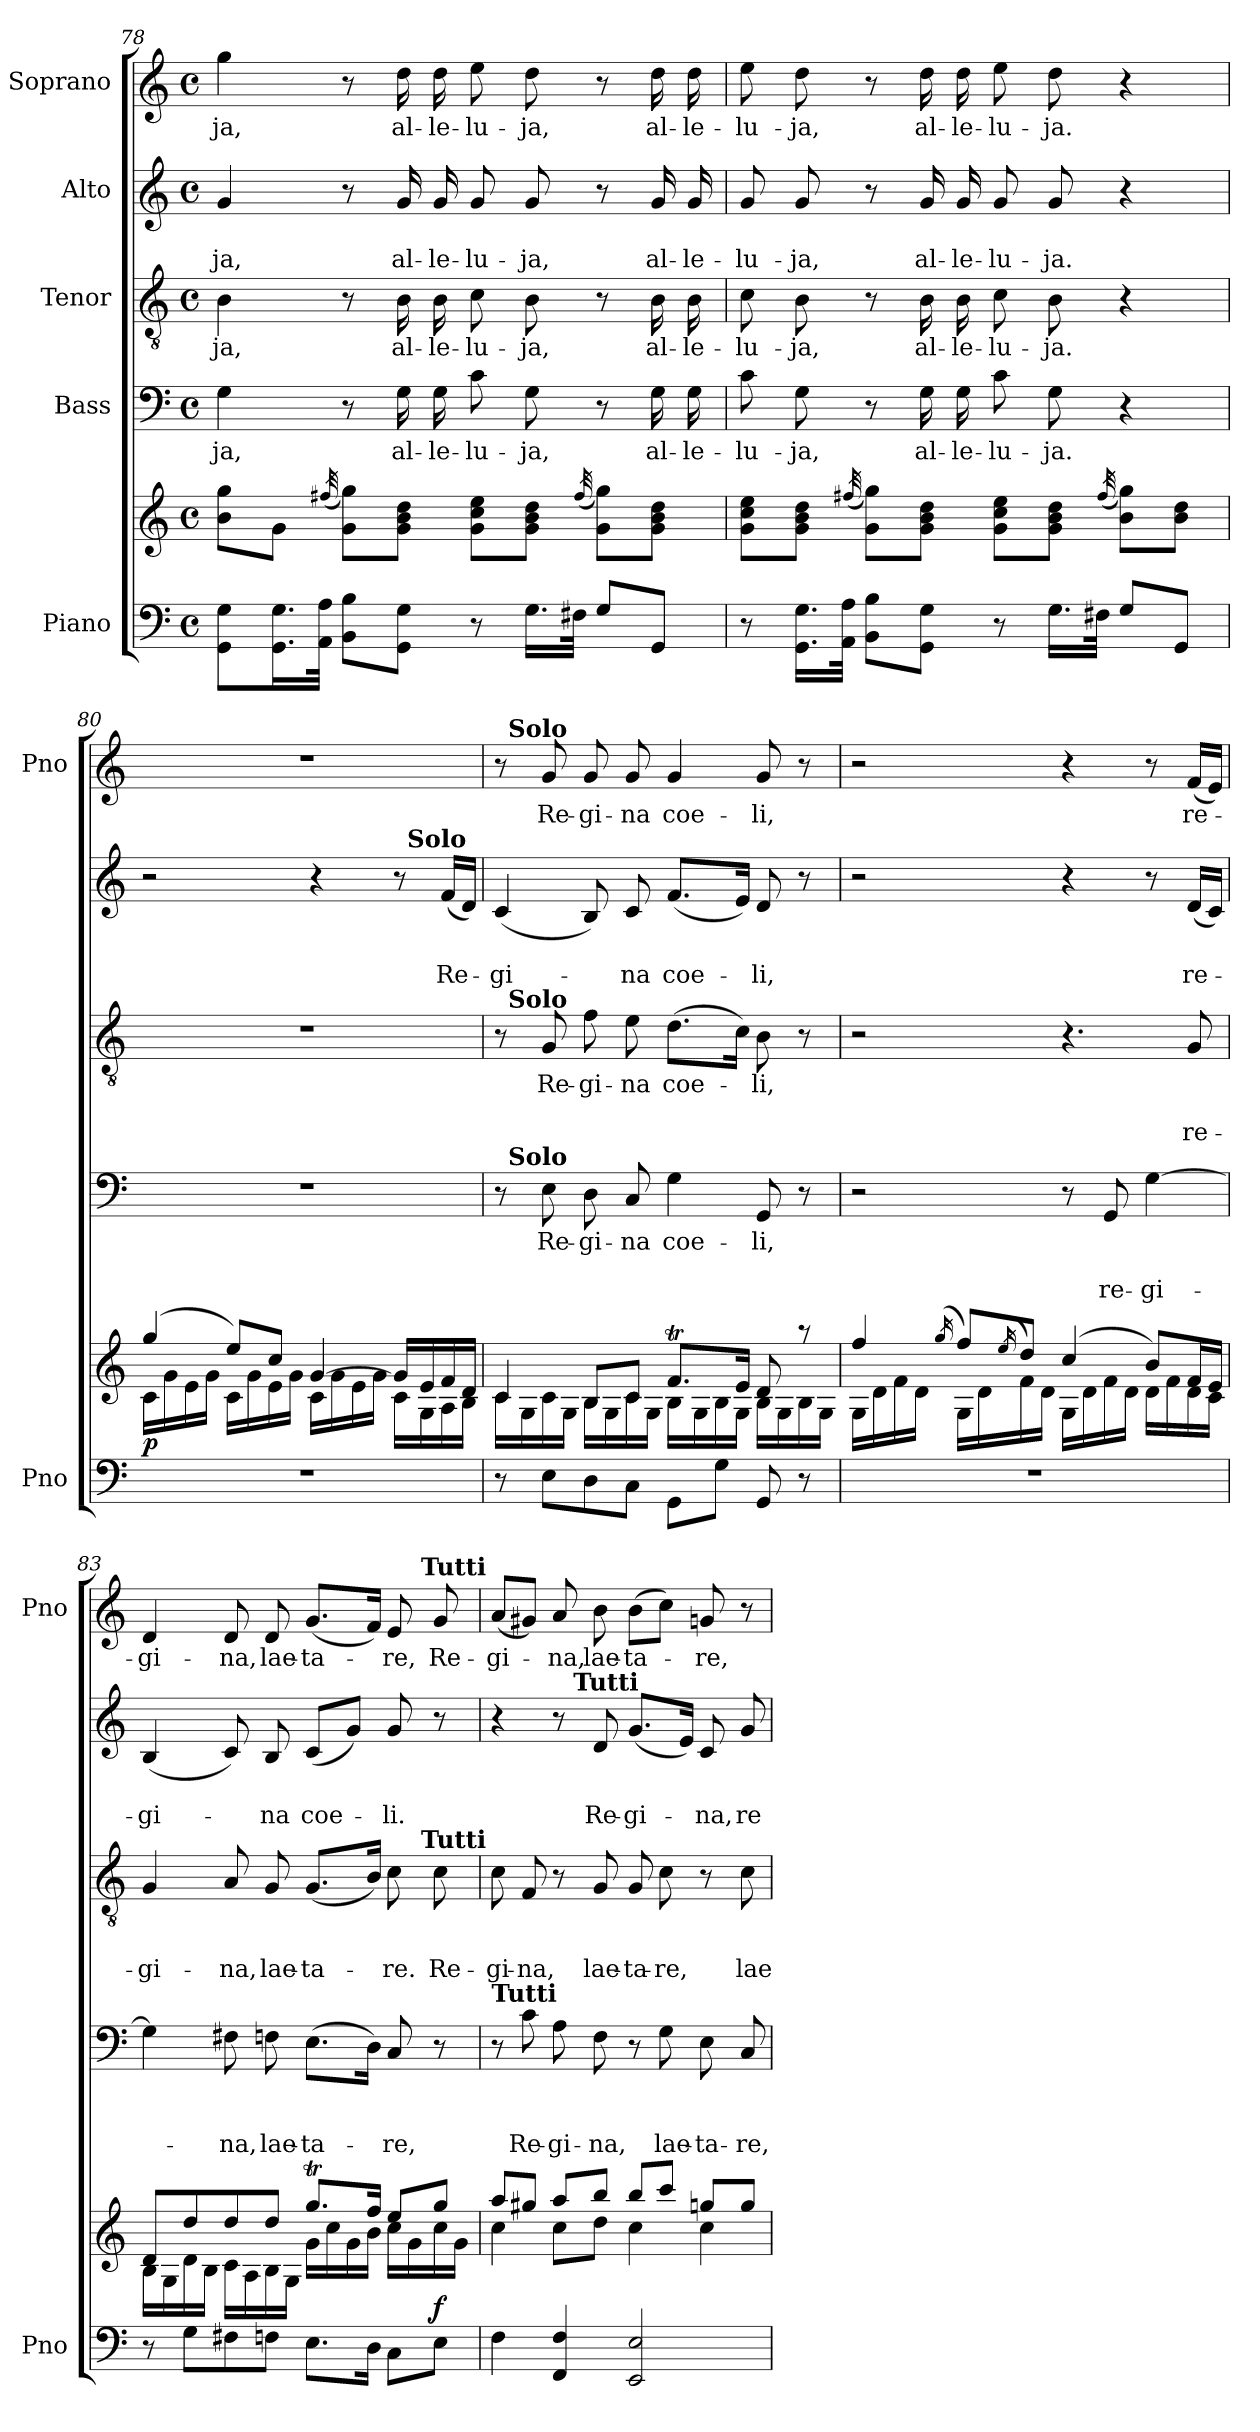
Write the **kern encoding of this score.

**kern	**kern	**dynam	**kern	**text	**text	**text	**kern	**text	**text	**text	**kern	**text	**text	**kern	**text
*part5	*part5	*part5	*part4	*part4	*part4	*part4	*part3	*part3	*part3	*part3	*part2	*part2	*part2	*part1	*part1
*staff6	*staff5	*staff5/6	*staff4	*staff4	*staff4	*staff4	*staff3	*staff3	*staff3	*staff3	*staff2	*staff2	*staff2	*staff1	*staff1
*I"Piano	*	*	*I"Bass	*	*	*	*I"Tenor	*	*	*	*I"Alto	*	*	*I"Soprano	*
*I'Pno	*	*	*	*	*	*	*	*	*	*	*	*	*	*I'Pno	*
*clefF4	*clefG2	*	*clefF4	*	*	*	*clefGv2	*	*	*	*clefG2	*	*	*clefG2	*
*k[]	*k[]	*	*k[]	*	*	*	*k[]	*	*	*	*k[]	*	*	*k[]	*
*C:	*C:	*	*C:	*	*	*	*C:	*	*	*	*C:	*	*	*C:	*
*M4/4	*M4/4	*	*M4/4	*	*	*	*M4/4	*	*	*	*M4/4	*	*	*M4/4	*
*met(c)	*met(c)	*	*met(c)	*	*	*	*met(c)	*	*	*	*met(c)	*	*	*met(c)	*
=78	=78	=78	=78	=78	=78	=78	=78	=78	=78	=78	=78	=78	=78	=78	=78
8GG\ 8G\L	8b\ 8gg\L	.	4G\	-ja,	.	.	4B\	-ja,	.	.	4g/	.	-ja,	4gg\	-ja,
16.GG\ 16.G\L	8g\J	.	.	.	.	.	.	.	.	.	.	.	.	.	.
32AA\ 32A\JJk	.	.	.	.	.	.	.	.	.	.	.	.	.	.	.
.	(32qff#X/	.	.	.	.	.	.	.	.	.	.	.	.	.	.
8BB\ 8B\L	8g\ 8gg\L)	.	8r	.	.	.	8r	.	.	.	8r	.	.	8r	.
8GG\ 8G\J	8g\ 8b\ 8dd\J	.	16G\	al-	.	.	16B\	al-	.	.	16g/	.	al-	16dd\	al-
.	.	.	16G\	-le-	.	.	16B\	-le-	.	.	16g/	.	-le-	16dd\	-le-
8r	8g\ 8cc\ 8ee\L	.	8c\	-lu-	.	.	8c\	-lu-	.	.	8g/	.	-lu-	8ee\	-lu-
16.G\LL	8g\ 8b\ 8dd\J	.	8G\	-ja,	.	.	8B\	-ja,	.	.	8g/	.	-ja,	8dd\	-ja,
32F#X\JJk	.	.	.	.	.	.	.	.	.	.	.	.	.	.	.
.	(32qff#/	.	.	.	.	.	.	.	.	.	.	.	.	.	.
8G/L	8g\ 8gg\L)	.	8r	.	.	.	8r	.	.	.	8r	.	.	8r	.
8GG/J	8g\ 8b\ 8dd\J	.	16G\	al-	.	.	16B\	al-	.	.	16g/	.	al-	16dd\	al-
.	.	.	16G\	-le-	.	.	16B\	-le-	.	.	16g/	.	-le-	16dd\	-le-
!!LO:PB:g=z
=79	=79	=79	=79	=79	=79	=79	=79	=79	=79	=79	=79	=79	=79	=79	=79
8r	8g\ 8cc\ 8ee\L	.	8c\	-­lu-	.	.	8c\	-­lu-	.	.	8g/	.	-­lu-	8ee\	-­lu-
16.GG\ 16.G\LL	8g\ 8b\ 8dd\J	.	8G\	-ja,	.	.	8B\	-ja,	.	.	8g/	.	-ja,	8dd\	-ja,
32AA\ 32A\JJk	.	.	.	.	.	.	.	.	.	.	.	.	.	.	.
.	(32qff#X/	.	.	.	.	.	.	.	.	.	.	.	.	.	.
8BB\ 8B\L	8g\ 8gg\L)	.	8r	.	.	.	8r	.	.	.	8r	.	.	8r	.
8GG\ 8G\J	8g\ 8b\ 8dd\J	.	16G\	al-	.	.	16B\	al-	.	.	16g/	.	al-	16dd\	al-
.	.	.	16G\	-le-	.	.	16B\	-le-	.	.	16g/	.	-le-	16dd\	-le-
8r	8g\ 8cc\ 8ee\L	.	8c\	-lu-	.	.	8c\	-lu-	.	.	8g/	.	-lu-	8ee\	-lu-
16.G\LL	8g\ 8b\ 8dd\J	.	8G\	-ja.	.	.	8B\	-ja.	.	.	8g/	.	-ja.	8dd\	-ja.
32F#X\JJk	.	.	.	.	.	.	.	.	.	.	.	.	.	.	.
.	(32qff#/	.	.	.	.	.	.	.	.	.	.	.	.	.	.
8G/L	8b\ 8gg\L)	.	4r	.	.	.	4r	.	.	.	4r	.	.	4r	.
8GG/J	8b\ 8dd\J	.	.	.	.	.	.	.	.	.	.	.	.	.	.
=80	=80	=80	=80	=80	=80	=80	=80	=80	=80	=80	=80	=80	=80	=80	=80
*	*^	*	*	*	*	*	*	*	*	*	*	*	*	*	*
!	!	!	!LO:DY:a=2	!	!	!	!	!	!	!	!	!	!	!	!	!
*	*	*	*	*	*	*	*	*	*	*	*	*^	*	*	*	*
1r	(4gg/	16c\LL	p	1r	.	.	.	1r	.	.	.	2r	2ryy	.	.	1r	.
.	.	16g\	.	.	.	.	.	.	.	.	.	.	.	.	.	.	.
.	.	16e\	.	.	.	.	.	.	.	.	.	.	.	.	.	.	.
.	.	16g\JJ	.	.	.	.	.	.	.	.	.	.	.	.	.	.	.
.	8ee/L)	16c\LL	.	.	.	.	.	.	.	.	.	.	.	.	.	.	.
.	.	16g\	.	.	.	.	.	.	.	.	.	.	.	.	.	.	.
.	8cc/J	16e\	.	.	.	.	.	.	.	.	.	.	.	.	.	.	.
.	.	16g\JJ	.	.	.	.	.	.	.	.	.	.	.	.	.	.	.
.	[>4g/	16c\LL	.	.	.	.	.	.	.	.	.	4r	4ryy	.	.	.	.
.	.	16g\	.	.	.	.	.	.	.	.	.	.	.	.	.	.	.
.	.	16e\	.	.	.	.	.	.	.	.	.	.	.	.	.	.	.
.	.	16g\JJ	.	.	.	.	.	.	.	.	.	.	.	.	.	.	.
.	16g/LL]	16c\LL	.	.	.	.	.	.	.	.	.	8r	32ryy	.	.	.	.
!	!	!	!	!	!	!	!	!	!	!	!	!	!LO:TX:a:B:t=Solo	!	!	!	!
.	.	.	.	.	.	.	.	.	.	.	.	.	8..ryy	.	.	.	.
.	16e/	16G\	.	.	.	.	.	.	.	.	.	.	.	.	.	.	.
.	16f/	16A\	.	.	.	.	.	.	.	.	.	(16f/LL	.	.	Re-	.	.
.	16d/JJ	16B\JJ	.	.	.	.	.	.	.	.	.	16d/JJ)	.	.	.	.	.
*	*	*	*	*	*	*	*	*	*	*	*	*v	*v	*	*	*	*
=81	=81	=81	=81	=81	=81	=81	=81	=81	=81	=81	=81	=81	=81	=81	=81	=81
*	*	*	*	*^	*	*	*	*^	*	*	*	*	*	*	*^	*
8r	4c/	16c\LL	.	8r	32ryy	.	.	.	8r	32ryy	.	.	.	(4c/	.	-gi-	8r	32ryy	.
!	!	!	!	!	!	!	!	!	!	!	!	!	!	!	!	!	!	!LO:TX:a:B:t=Solo	!
!	!	!	!	!	!	!	!	!	!	!LO:TX:a:B:t=Solo	!	!	!	!	!	!	!	!	!
!	!	!	!	!	!LO:TX:a:B:t=Solo	!	!	!	!	!	!	!	!	!	!	!	!	!	!
.	.	.	.	.	2ryy	.	.	.	.	2ryy	.	.	.	.	.	.	.	2ryy	.
.	.	16G\	.	.	.	.	.	.	.	.	.	.	.	.	.	.	.	.	.
8E\L	.	16c\	.	8E\	.	Re-	.	.	8G/	.	Re-	.	.	.	.	.	8g/	.	Re-
.	.	16G\JJ	.	.	.	.	.	.	.	.	.	.	.	.	.	.	.	.	.
8D\	8B/L	16B\LL	.	8D\	.	-gi-	.	.	8f\	.	-gi-	.	.	8B/)	.	.	8g/	.	-gi-
.	.	16G\	.	.	.	.	.	.	.	.	.	.	.	.	.	.	.	.	.
8C\J	8c/J	16c\	.	8C/	.	-na	.	.	8e\	.	-na	.	.	8c/	.	-na	8g/	.	-na
.	.	16G\JJ	.	.	.	.	.	.	.	.	.	.	.	.	.	.	.	.	.
8GG\L	8.fT/L	16B\LL	.	4G\	.	coe-	.	.	(8.d\L	.	coe-	.	.	(8.f/L	.	coe-	4g/	.	coe-
.	.	.	.	.	4...ryy	.	.	.	.	4...ryy	.	.	.	.	.	.	.	4...ryy	.
.	.	16G\	.	.	.	.	.	.	.	.	.	.	.	.	.	.	.	.	.
8G\J	.	16B\	.	.	.	.	.	.	.	.	.	.	.	.	.	.	.	.	.
.	16e/Jk	16G\JJ	.	.	.	.	.	.	16c\Jk)	.	.	.	.	16e/Jk)	.	.	.	.	.
8GG/	8d/	16B\LL	.	8GG/	.	-li,	.	.	8B\	.	-li,	.	.	8d/	.	-li,	8g/	.	-li,
.	.	16G\	.	.	.	.	.	.	.	.	.	.	.	.	.	.	.	.	.
8r	8raa	16B\	.	8r	.	.	.	.	8r	.	.	.	.	8r	.	.	8r	.	.
.	.	16G\JJ	.	.	.	.	.	.	.	.	.	.	.	.	.	.	.	.	.
*	*	*	*	*v	*v	*	*	*	*	*	*	*	*	*	*	*	*v	*v	*
*	*	*	*	*	*	*	*	*v	*v	*	*	*	*	*	*	*	*
!!LO:LB:g=z
=82	=82	=82	=82	=82	=82	=82	=82	=82	=82	=82	=82	=82	=82	=82	=82	=82
1r	4ff/	16G\LL	.	2r	.	.	.	2r	.	.	.	2r	.	.	2r	.
.	.	16d\	.	.	.	.	.	.	.	.	.	.	.	.	.	.
.	.	16f\	.	.	.	.	.	.	.	.	.	.	.	.	.	.
.	.	16d\JJ	.	.	.	.	.	.	.	.	.	.	.	.	.	.
.	(16qgg/	.	.	.	.	.	.	.	.	.	.	.	.	.	.	.
.	8ff/L)	16G\LL	.	.	.	.	.	.	.	.	.	.	.	.	.	.
.	.	16d\	.	.	.	.	.	.	.	.	.	.	.	.	.	.
.	(16qee/	.	.	.	.	.	.	.	.	.	.	.	.	.	.	.
.	8dd/J)	16f\	.	.	.	.	.	.	.	.	.	.	.	.	.	.
.	.	16d\JJ	.	.	.	.	.	.	.	.	.	.	.	.	.	.
.	(4cc/	16G\LL	.	8r	.	.	.	4.r	.	.	.	4r	.	.	4r	.
.	.	16d\	.	.	.	.	.	.	.	.	.	.	.	.	.	.
.	.	16f\	.	8GG/	.	.	re-	.	.	.	.	.	.	.	.	.
.	.	16d\JJ	.	.	.	.	.	.	.	.	.	.	.	.	.	.
.	8b/L)	16d\LL	.	[4G\	.	.	-gi-	.	.	.	.	8r	.	.	8r	.
.	.	16f\	.	.	.	.	.	.	.	.	.	.	.	.	.	.
.	16f/L	16d\	.	.	.	.	.	8G/	.	.	re-	(16d/LL	.	re-	(16f/LL	re-
.	16e/JJ	16c\JJ	.	.	.	.	.	.	.	.	.	16c/JJ)	.	.	16e/JJ)	.
=83	=83	=83	=83	=83	=83	=83	=83	=83	=83	=83	=83	=83	=83	=83	=83	=83
*	*	*	*	*	*	*	*	*^	*	*	*	*	*	*	*^	*
8r	8d/L	16B\LL	.	4G\]	.	.	.	4G/	2ryy	.	.	-gi-	(4B/	.	-gi-	4d/	2ryy	-gi-
.	.	16G\	.	.	.	.	.	.	.	.	.	.	.	.	.	.	.	.
8G\L	8dd/	16d\	.	.	.	.	.	.	.	.	.	.	.	.	.	.	.	.
.	.	16B\JJ	.	.	.	.	.	.	.	.	.	.	.	.	.	.	.	.
8F#X\	8dd/	16c\LL	.	8F#X\	.	.	-na,	8A/	.	.	.	-na,	8c/)	.	.	8d/	.	-na,
.	.	16A\	.	.	.	.	.	.	.	.	.	.	.	.	.	.	.	.
8Fn\J	8dd/J	16B\	.	8Fn\	.	.	lae-	8G/	.	.	.	lae-	8B/	.	-na	8d/	.	lae-
.	.	16G\JJ	.	.	.	.	.	.	.	.	.	.	.	.	.	.	.	.
8.E\L	8.ggT/L	16g\LL	.	(8.E\L	.	.	-ta-	(8.G/L	4ryy	.	.	-ta-	(8c/L	.	coe-	(8.g/L	4ryy	-ta-
.	.	16cc\	.	.	.	.	.	.	.	.	.	.	.	.	.	.	.	.
.	.	16g\	.	.	.	.	.	.	.	.	.	.	8g/J)	.	.	.	.	.
16D\Jk	16ff/Jk	16b\JJ	.	16D\Jk)	.	.	.	16B/Jk)	.	.	.	.	.	.	.	16f/Jk)	.	.
8C\L	8ee/L	16cc\LL	.	8C/	.	.	-re,	8c\	16.ryy	.	.	-re.	8g/	.	-li.	8e/	16.ryy	-re,
.	.	16g\	.	.	.	.	.	.	.	.	.	.	.	.	.	.	.	.
!	!	!	!	!	!	!	!	!	!	!	!	!	!	!	!	!	!LO:TX:a:B:t=Tutti	!
!	!	!	!	!	!	!	!	!	!LO:TX:a:B:t=Tutti	!	!	!	!	!	!	!	!	!
.	.	.	.	.	.	.	.	.	8ryy	.	.	.	.	.	.	.	8ryy	.
!	!	!	!LO:DY:a=2	!	!	!	!	!	!	!	!	!	!	!	!	!	!	!
8E\J	8gg/J	16cc\	f	8r	.	.	.	8c\	.	.	.	Re-	8r	.	.	8g/	.	Re-
.	.	16g\JJ	.	.	.	.	.	.	.	.	.	.	.	.	.	.	.	.
.	.	.	.	.	.	.	.	.	32ryy	.	.	.	.	.	.	.	32ryy	.
=84	=84	=84	=84	=84	=84	=84	=84	=84	=84	=84	=84	=84	=84	=84	=84	=84	=84	=84
!	!	!	!	!LO:TX:a:B:t=Tutti	!	!	!	!	!	!	!	!	!	!	!	!	!	!
*	*	*	*	*	*	*	*	*v	*v	*	*	*	*^	*	*	*v	*v	*
4F\	8aa/L	4cc\	.	8r	.	.	.	8c\	.	.	-gi-	4r	4ryy	.	.	(8a/L	-gi-
.	8gg#X/J	.	.	8c\	.	.	Re-	8F/	.	.	-na,	.	.	.	.	8g#X/J)	.
4FF/ 4F/	8aa/L	8cc\L	.	8A\	.	.	-gi-	8r	.	.	.	8r	16ryy	.	.	8a/	-na,
!	!	!	!	!	!	!	!	!	!	!	!	!	!LO:TX:a:B:t=Tutti	!	!	!	!
.	.	.	.	.	.	.	.	.	.	.	.	.	2ryy	.	.	.	.
.	8bb/J	8dd\J	.	8F\	.	.	-na,	8G/	.	.	lae-	8d/	.	.	Re-	8b\	lae-
2EE/ 2E/	8bb/L	4cc\	.	8r	.	.	.	8G/	.	.	-ta-	(8.g/L	.	.	-gi-	(8b\L	-ta-
.	8ccc/J	.	.	8G\	.	.	lae-	8c\	.	.	-re,	.	.	.	.	8cc\J)	.
.	.	.	.	.	.	.	.	.	.	.	.	16e/Jk)	.	.	.	.	.
.	8ggn/L	4cc\	.	8E\	.	.	-ta-	8r	.	.	.	8c/	.	.	-na,	8gn/	-re,
.	.	.	.	.	.	.	.	.	.	.	.	.	8.ryy	.	.	.	.
.	8gg/J	.	.	8C/	.	.	-re,	8c\	.	.	lae-	8g/	.	.	re-	8r	.
*	*v	*v	*	*	*	*	*	*	*	*	*	*v	*v	*	*	*	*
=	=	=	=	=	=	=	=	=	=	=	=	=	=	=	=
*-	*-	*-	*-	*-	*-	*-	*-	*-	*-	*-	*-	*-	*-	*-	*-
